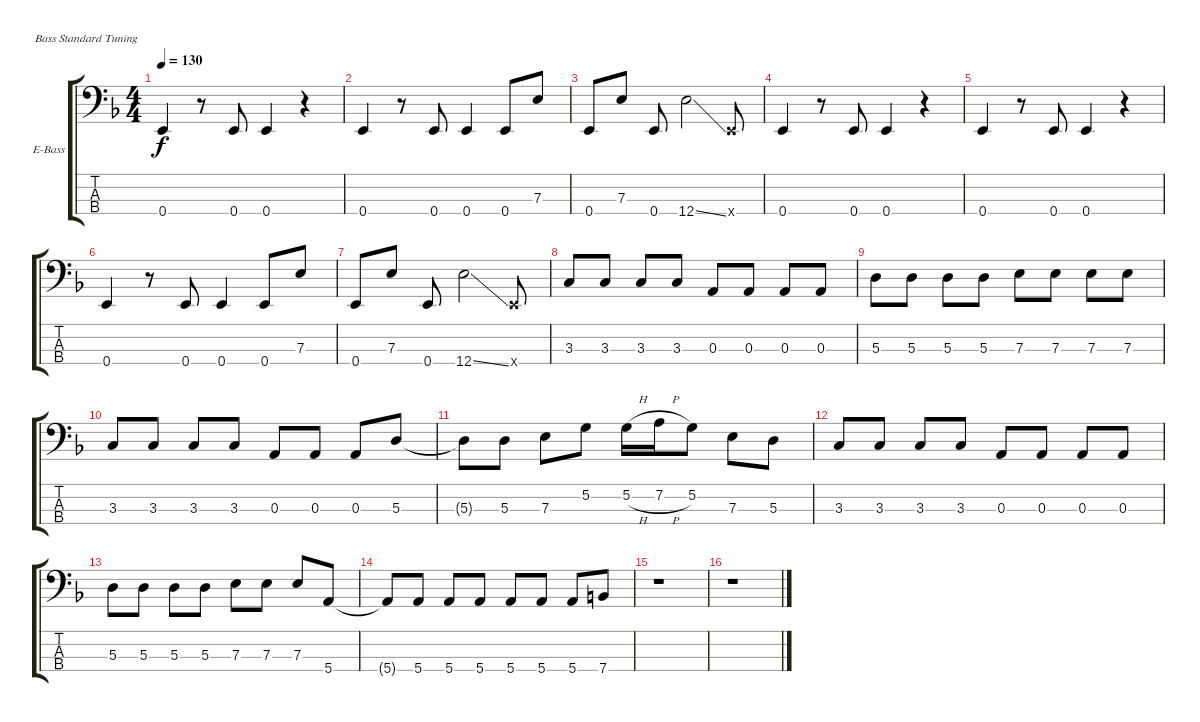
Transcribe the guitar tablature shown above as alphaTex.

\bracketExtendMode groupsimilarinstruments
\firstSystemTrackNameOrientation horizontal
\otherSystemsTrackNameOrientation horizontal
\track ("Алексей Харьков" "E-Bass") {instrument electricbasspick}
\staff {score tabs}
\tuning (G2 D2 A1 E1)
\ts (4 4)
\tempo 130
\clef f4
\ks f
0.4.4{dy f} r.8 0.4.8 0.4.4 r.4 |
0.4.4 r.8 0.4.8 0.4.4 0.4.8 7.3.8 |
0.4.8 7.3.8 0.4.8 12.4{ss}.2 0.4{x}.8 |
0.4.4 r.8 0.4.8 0.4.4 r.4 |
0.4.4 r.8 0.4.8 0.4.4 r.4 |
0.4.4 r.8 0.4.8 0.4.4 0.4.8 7.3.8 |
0.4.8 7.3.8 0.4.8 12.4{ss}.2 0.4{x}.8 |
3.3.8 3.3.8 3.3.8 3.3.8 0.3.8 0.3.8 0.3.8 0.3.8 |
5.3.8 5.3.8 5.3.8 5.3.8 7.3.8 7.3.8 7.3.8 7.3.8 |
3.3.8 3.3.8 3.3.8 3.3.8 0.3.8 0.3.8 0.3.8 5.3.8 |
5.3{t}.8 5.3.8 7.3.8 5.2.8 5.2{h}.16 7.2{h}.16 5.2.8 7.3.8 5.3.8 |
3.3.8 3.3.8 3.3.8 3.3.8 0.3.8 0.3.8 0.3.8 0.3.8 |
5.3.8 5.3.8 5.3.8 5.3.8 7.3.8 7.3.8 7.3.8 5.4.8 |
5.4{t}.8 5.4.8 5.4.8 5.4.8 5.4.8 5.4.8 5.4.8 7.4.8 |
r.1 |
r.1
